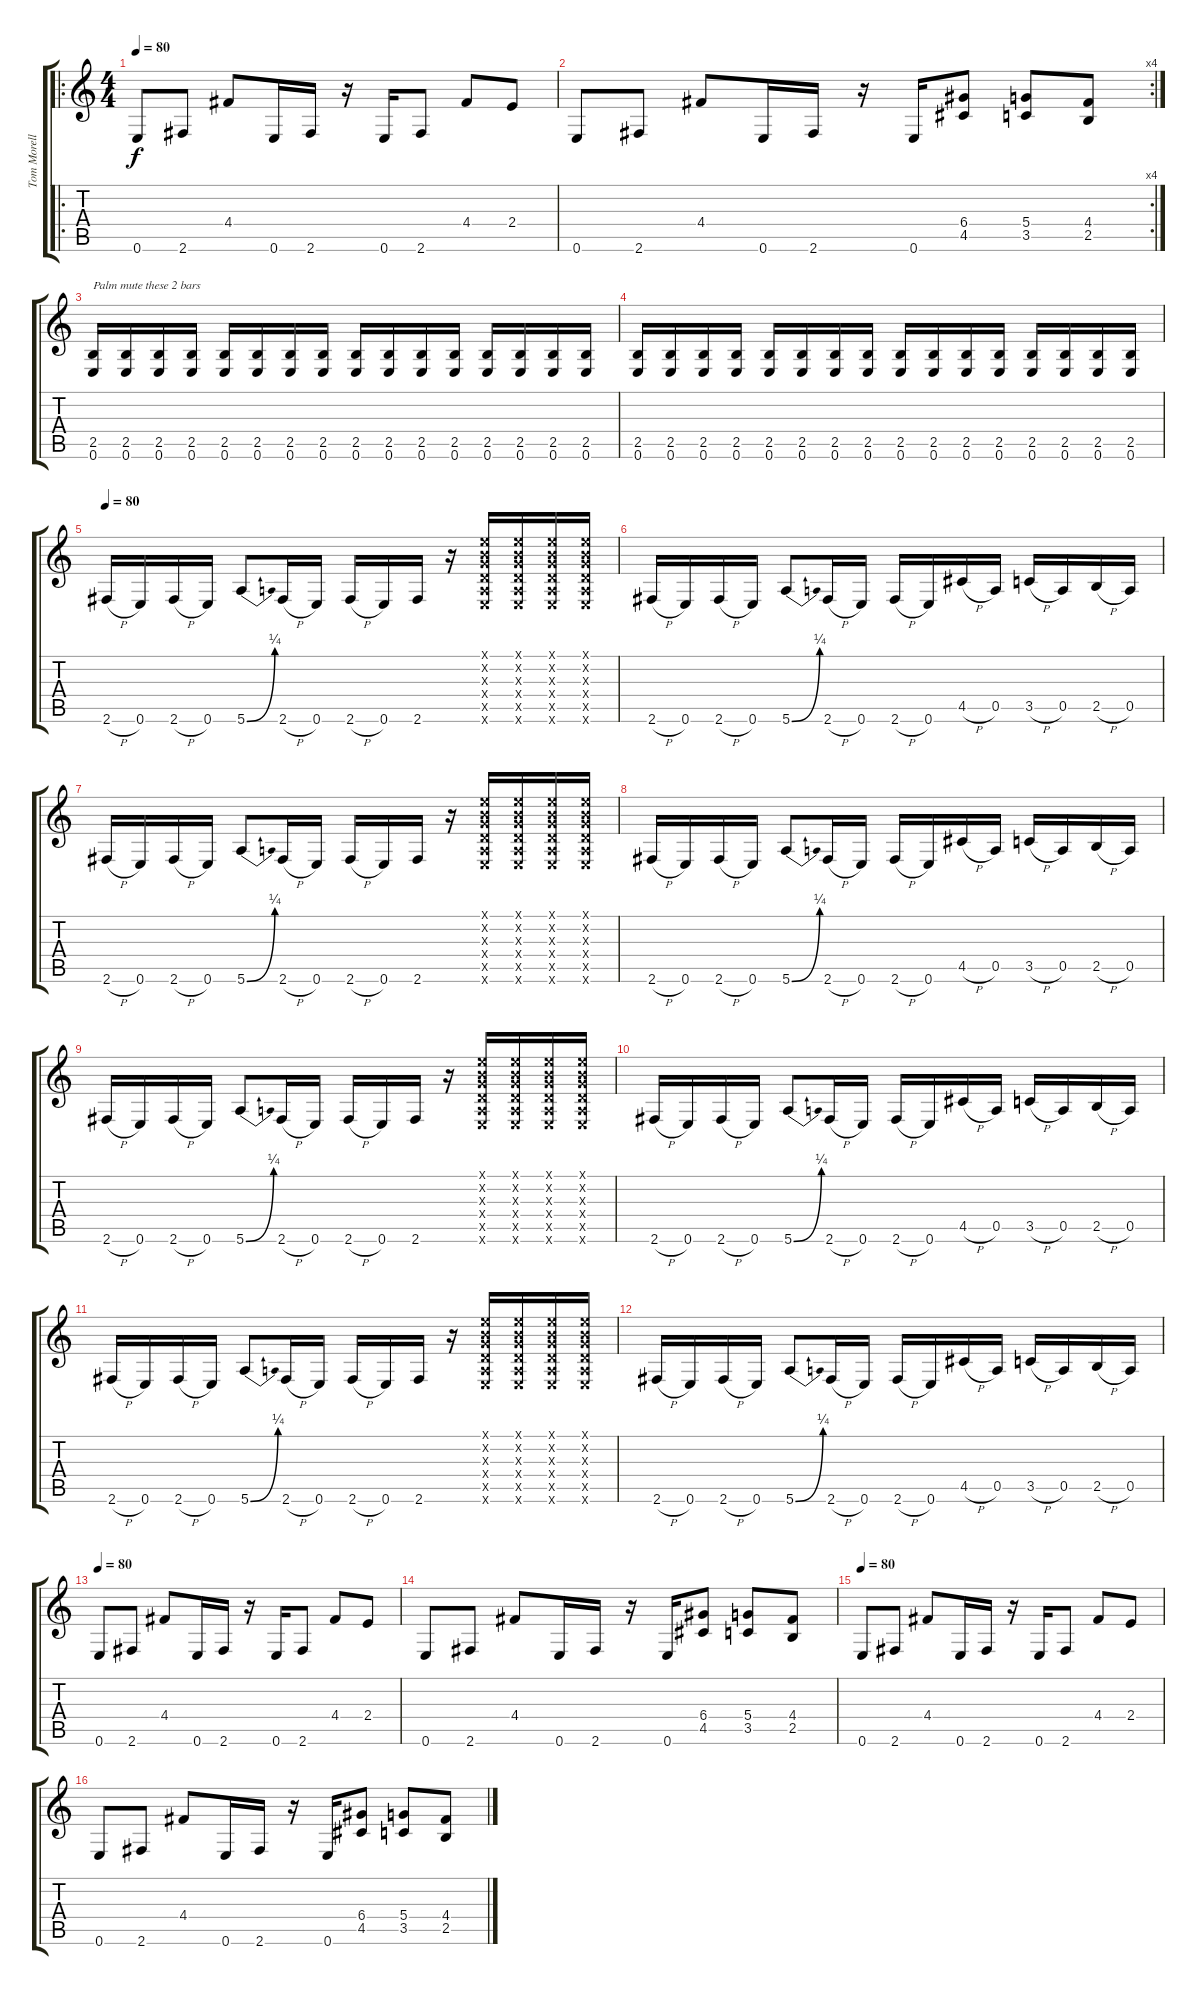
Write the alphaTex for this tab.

\track ("Tom Morello" "Tom Morell") {instrument distortionguitar}
\staff {score tabs}
\tuning (E4 B3 G3 D3 A2 E2) {hide}
\ro
\ts (4 4)
\tempo 80
\clef g2
\ks c
0.6.8{dy f volume 16} 2.6.8 4.4.8 0.6.16 2.6.16 r.16 0.6.16 2.6.8 4.4.8 2.4.8 |
\rc 4
0.6.8 2.6.8 4.4.8 0.6.16 2.6.16 r.16 0.6.16 (6.4 4.5).8 (5.4 3.5).8 (4.4 2.5).8 |
(2.5 0.6).16{txt "Palm mute these 2 bars"} (2.5 0.6).16 (2.5 0.6).16 (2.5 0.6).16 (2.5 0.6).16 (2.5 0.6).16 (2.5 0.6).16 (2.5 0.6).16 (2.5 0.6).16 (2.5 0.6).16 (2.5 0.6).16 (2.5 0.6).16 (2.5 0.6).16 (2.5 0.6).16 (2.5 0.6).16 (2.5 0.6).16 |
(2.5 0.6).16 (2.5 0.6).16 (2.5 0.6).16 (2.5 0.6).16 (2.5 0.6).16 (2.5 0.6).16 (2.5 0.6).16 (2.5 0.6).16 (2.5 0.6).16 (2.5 0.6).16 (2.5 0.6).16 (2.5 0.6).16 (2.5 0.6).16 (2.5 0.6).16 (2.5 0.6).16 (2.5 0.6).16 |
\tempo 80
2.6{h}.16 0.6.16 2.6{h}.16 0.6.16 5.6{be (bend 0 0 60 1)}.8 2.6{h}.16 0.6.16 2.6{h}.16 0.6.16 2.6.16 r.16 (0.1{x} 0.2{x} 0.3{x} 0.4{x} 0.5{x} 0.6{x}).16 (0.1{x} 0.2{x} 0.3{x} 0.4{x} 0.5{x} 0.6{x}).16 (0.1{x} 0.2{x} 0.3{x} 0.4{x} 0.5{x} 0.6{x}).16 (0.1{x} 0.2{x} 0.3{x} 0.4{x} 0.5{x} 0.6{x}).16 |
2.6{h}.16 0.6.16 2.6{h}.16 0.6.16 5.6{be (bend 0 0 60 1)}.8 2.6{h}.16 0.6.16 2.6{h}.16 0.6.16 4.5{h}.16 0.5.16 3.5{h}.16 0.5.16 2.5{h}.16 0.5.16 |
2.6{h}.16 0.6.16 2.6{h}.16 0.6.16 5.6{be (bend 0 0 60 1)}.8 2.6{h}.16 0.6.16 2.6{h}.16 0.6.16 2.6.16 r.16 (0.1{x} 0.2{x} 0.3{x} 0.4{x} 0.5{x} 0.6{x}).16 (0.1{x} 0.2{x} 0.3{x} 0.4{x} 0.5{x} 0.6{x}).16 (0.1{x} 0.2{x} 0.3{x} 0.4{x} 0.5{x} 0.6{x}).16 (0.1{x} 0.2{x} 0.3{x} 0.4{x} 0.5{x} 0.6{x}).16 |
2.6{h}.16 0.6.16 2.6{h}.16 0.6.16 5.6{be (bend 0 0 60 1)}.8 2.6{h}.16 0.6.16 2.6{h}.16 0.6.16 4.5{h}.16 0.5.16 3.5{h}.16 0.5.16 2.5{h}.16 0.5.16 |
2.6{h}.16{balance 8} 0.6.16 2.6{h}.16 0.6.16 5.6{be (bend 0 0 60 1)}.8 2.6{h}.16 0.6.16 2.6{h}.16 0.6.16 2.6.16 r.16 (0.1{x} 0.2{x} 0.3{x} 0.4{x} 0.5{x} 0.6{x}).16 (0.1{x} 0.2{x} 0.3{x} 0.4{x} 0.5{x} 0.6{x}).16 (0.1{x} 0.2{x} 0.3{x} 0.4{x} 0.5{x} 0.6{x}).16 (0.1{x} 0.2{x} 0.3{x} 0.4{x} 0.5{x} 0.6{x}).16 |
2.6{h}.16 0.6.16 2.6{h}.16 0.6.16 5.6{be (bend 0 0 60 1)}.8 2.6{h}.16 0.6.16 2.6{h}.16 0.6.16 4.5{h}.16 0.5.16 3.5{h}.16 0.5.16 2.5{h}.16 0.5.16 |
2.6{h}.16 0.6.16 2.6{h}.16 0.6.16 5.6{be (bend 0 0 60 1)}.8 2.6{h}.16 0.6.16 2.6{h}.16 0.6.16 2.6.16 r.16 (0.1{x} 0.2{x} 0.3{x} 0.4{x} 0.5{x} 0.6{x}).16 (0.1{x} 0.2{x} 0.3{x} 0.4{x} 0.5{x} 0.6{x}).16 (0.1{x} 0.2{x} 0.3{x} 0.4{x} 0.5{x} 0.6{x}).16 (0.1{x} 0.2{x} 0.3{x} 0.4{x} 0.5{x} 0.6{x}).16 |
2.6{h}.16 0.6.16 2.6{h}.16 0.6.16 5.6{be (bend 0 0 60 1)}.8 2.6{h}.16 0.6.16 2.6{h}.16 0.6.16 4.5{h}.16 0.5.16 3.5{h}.16 0.5.16 2.5{h}.16 0.5.16 |
\tempo 80
0.6.8{volume 16} 2.6.8 4.4.8 0.6.16 2.6.16 r.16 0.6.16 2.6.8 4.4.8 2.4.8 |
0.6.8 2.6.8 4.4.8 0.6.16 2.6.16 r.16 0.6.16 (6.4 4.5).8 (5.4 3.5).8 (4.4 2.5).8 |
\tempo 80
0.6.8{volume 16} 2.6.8 4.4.8 0.6.16 2.6.16 r.16 0.6.16 2.6.8 4.4.8 2.4.8 |
0.6.8 2.6.8 4.4.8 0.6.16 2.6.16 r.16 0.6.16 (6.4 4.5).8 (5.4 3.5).8 (4.4 2.5).8
